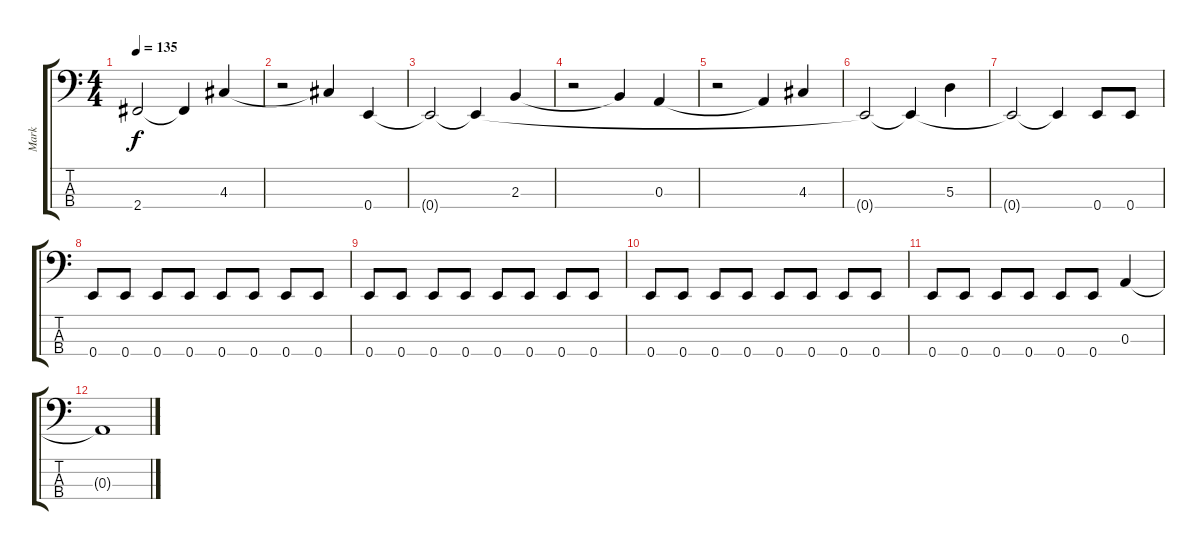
\track ("Mark" "Mark") {instrument electricbassfinger}
\staff {score tabs}
\tuning (G2 D2 A1 E1) {hide}
\ts (4 4)
\tempo 135
\clef f4
\ks c
2.4{t}.2{dy f} 2.4{t}.4 4.3.4 |
r.2 4.3{t}.4 0.4.4 |
0.4{t}.2 0.4{t}.4 2.3.4 |
r.2 2.3{t}.4 0.3.4 |
r.2 0.3{t}.4 4.3.4 |
0.4{t}.2 0.4{t}.4 5.3.4 |
0.4{t}.2 0.4{t}.4 0.4.8 0.4.8 |
0.4.8 0.4.8 0.4.8 0.4.8 0.4.8 0.4.8 0.4.8 0.4.8 |
0.4.8 0.4.8 0.4.8 0.4.8 0.4.8 0.4.8 0.4.8 0.4.8 |
0.4.8 0.4.8 0.4.8 0.4.8 0.4.8 0.4.8 0.4.8 0.4.8 |
0.4.8 0.4.8 0.4.8 0.4.8 0.4.8 0.4.8 0.3.4 |
0.3{t}.1
